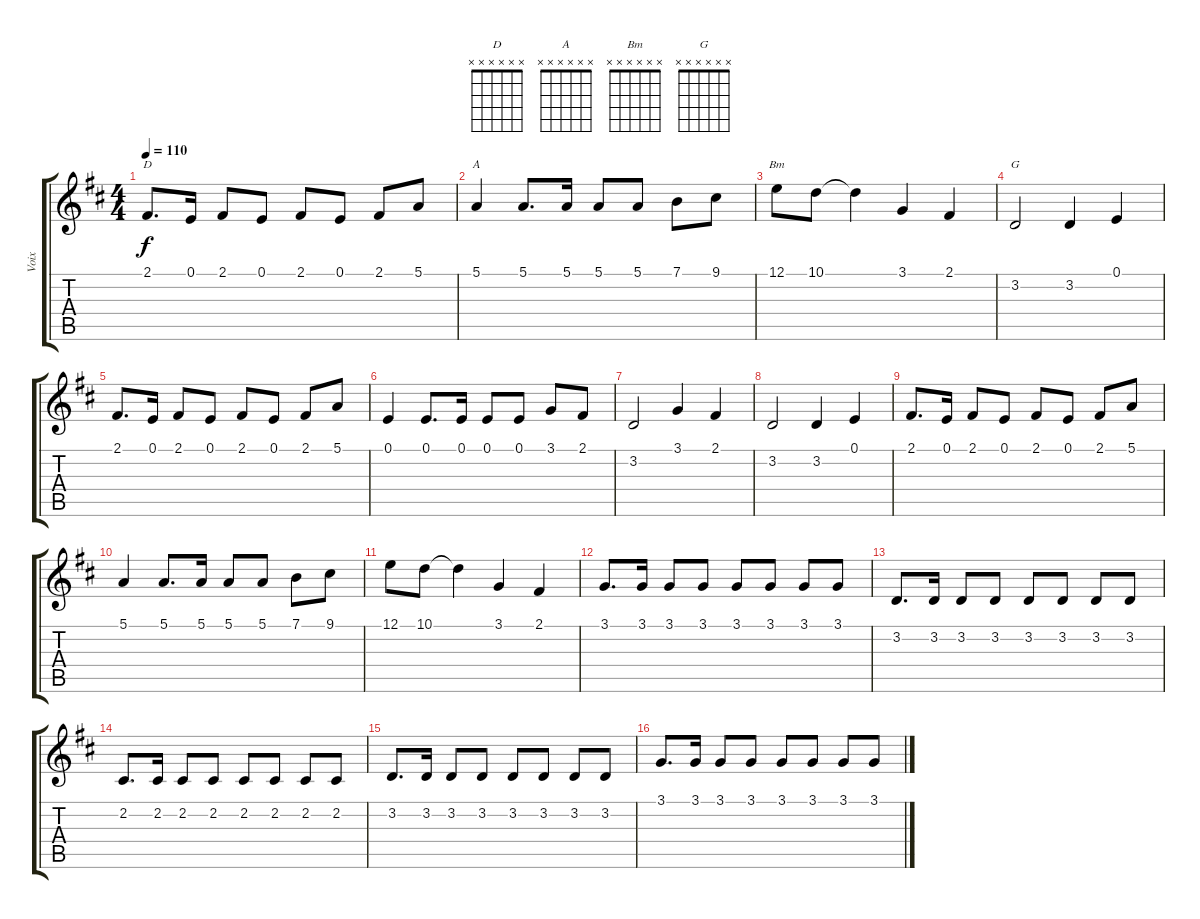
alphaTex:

\track ("Voix" "Voix") {instrument drawbarorgan}
\staff {score tabs}
\tuning (E4 B3 G3 D3 A2 E2) {hide}
\chord ("D" x x x x x x)
\chord ("A" x x x x x x)
\chord ("Bm" x x x x x x)
\chord ("G" x x x x x x)
\ts (4 4)
\tempo 110
\clef g2
\ks d
2.1.8{d ch "D" dy f} 0.1.16 2.1.8 0.1.8 2.1.8 0.1.8 2.1.8 5.1.8 |
5.1.4{ch "A"} 5.1.8{d} 5.1.16 5.1.8 5.1.8 7.1.8 9.1.8 |
12.1.8{ch "Bm"} 10.1.8 10.1{t}.4 3.1.4 2.1.4 |
3.2.2{ch "G"} 3.2.4 0.1.4 |
2.1.8{d} 0.1.16 2.1.8 0.1.8 2.1.8 0.1.8 2.1.8 5.1.8 |
0.1.4 0.1.8{d} 0.1.16 0.1.8 0.1.8 3.1.8 2.1.8 |
3.2.2 3.1.4 2.1.4 |
3.2.2 3.2.4 0.1.4 |
2.1.8{d} 0.1.16 2.1.8 0.1.8 2.1.8 0.1.8 2.1.8 5.1.8 |
5.1.4 5.1.8{d} 5.1.16 5.1.8 5.1.8 7.1.8 9.1.8 |
12.1.8 10.1.8 10.1{t}.4 3.1.4 2.1.4 |
3.1.8{d} 3.1.16 3.1.8 3.1.8 3.1.8 3.1.8 3.1.8 3.1.8 |
3.2.8{d} 3.2.16 3.2.8 3.2.8 3.2.8 3.2.8 3.2.8 3.2.8 |
2.2.8{d} 2.2.16 2.2.8 2.2.8 2.2.8 2.2.8 2.2.8 2.2.8 |
3.2.8{d} 3.2.16 3.2.8 3.2.8 3.2.8 3.2.8 3.2.8 3.2.8 |
3.1.8{d} 3.1.16 3.1.8 3.1.8 3.1.8 3.1.8 3.1.8 3.1.8
